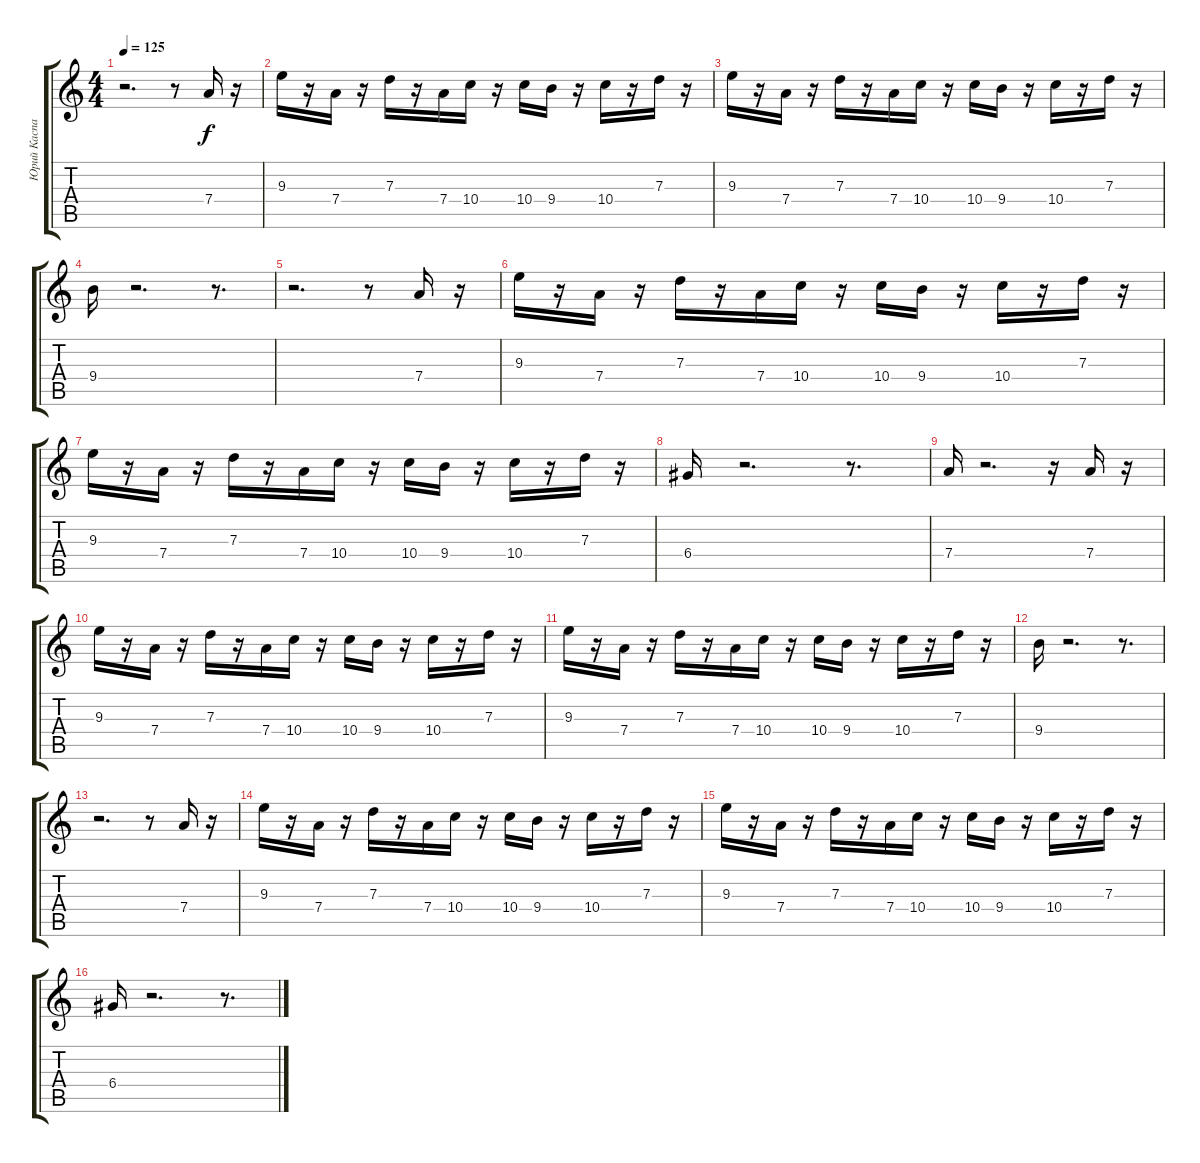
\track ("Юрий Каспарян 1" "Юрий Каспа") {instrument electricguitarclean}
\staff {score tabs}
\tuning (E4 B3 G3 D3 A2 E2) {hide}
\ts (4 4)
\tempo 125
\clef g2
\ks c
r.2{d dy f} r.8 7.4.16 r.16 |
9.3.16 r.16 7.4.16 r.16 7.3.16 r.16 7.4.16 10.4.16 r.16 10.4.16 9.4.16 r.16 10.4.16 r.16 7.3.16 r.16 |
9.3.16 r.16 7.4.16 r.16 7.3.16 r.16 7.4.16 10.4.16 r.16 10.4.16 9.4.16 r.16 10.4.16 r.16 7.3.16 r.16 |
9.4.16 r.2{d} r.8{d} |
r.2{d} r.8 7.4.16 r.16 |
9.3.16 r.16 7.4.16 r.16 7.3.16 r.16 7.4.16 10.4.16 r.16 10.4.16 9.4.16 r.16 10.4.16 r.16 7.3.16 r.16 |
9.3.16 r.16 7.4.16 r.16 7.3.16 r.16 7.4.16 10.4.16 r.16 10.4.16 9.4.16 r.16 10.4.16 r.16 7.3.16 r.16 |
6.4.16 r.2{d} r.8{d} |
7.4.16 r.2{d} r.16 7.4.16 r.16 |
9.3.16 r.16 7.4.16 r.16 7.3.16 r.16 7.4.16 10.4.16 r.16 10.4.16 9.4.16 r.16 10.4.16 r.16 7.3.16 r.16 |
9.3.16 r.16 7.4.16 r.16 7.3.16 r.16 7.4.16 10.4.16 r.16 10.4.16 9.4.16 r.16 10.4.16 r.16 7.3.16 r.16 |
9.4.16 r.2{d} r.8{d} |
r.2{d} r.8 7.4.16 r.16 |
9.3.16 r.16 7.4.16 r.16 7.3.16 r.16 7.4.16 10.4.16 r.16 10.4.16 9.4.16 r.16 10.4.16 r.16 7.3.16 r.16 |
9.3.16 r.16 7.4.16 r.16 7.3.16 r.16 7.4.16 10.4.16 r.16 10.4.16 9.4.16 r.16 10.4.16 r.16 7.3.16 r.16 |
6.4.16 r.2{d} r.8{d}
